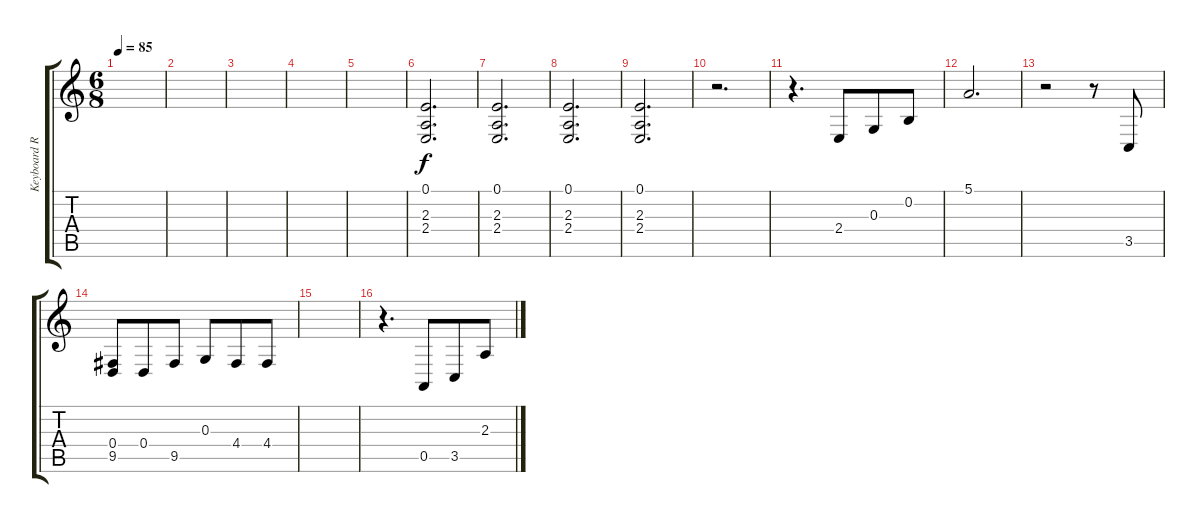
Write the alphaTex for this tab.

\track ("Keyboard Right Hand" "Keyboard R") {instrument acousticgrandpiano}
\staff {score tabs}
\tuning (E4 B3 G3 D3 A2 E2) {hide}
\ts (6 8)
\tempo 85
\clef g2
\ks c
|
|
|
|
|
(0.1 2.3 2.4).2{d} |
(0.1 2.3 2.4).2{d} |
(0.1 2.3 2.4).2{d} |
(0.1 2.3 2.4).2{d} |
r.2{d} |
r.4{d} 2.4.8 0.3.8 0.2.8 |
5.1.2{d} |
r.2 r.8 3.5.8 |
(0.4 9.5).8 0.4.8 9.5.8 0.3.8 4.4.8 4.4.8 |
|
r.4{d} 0.5.8 3.5.8 2.3.8
